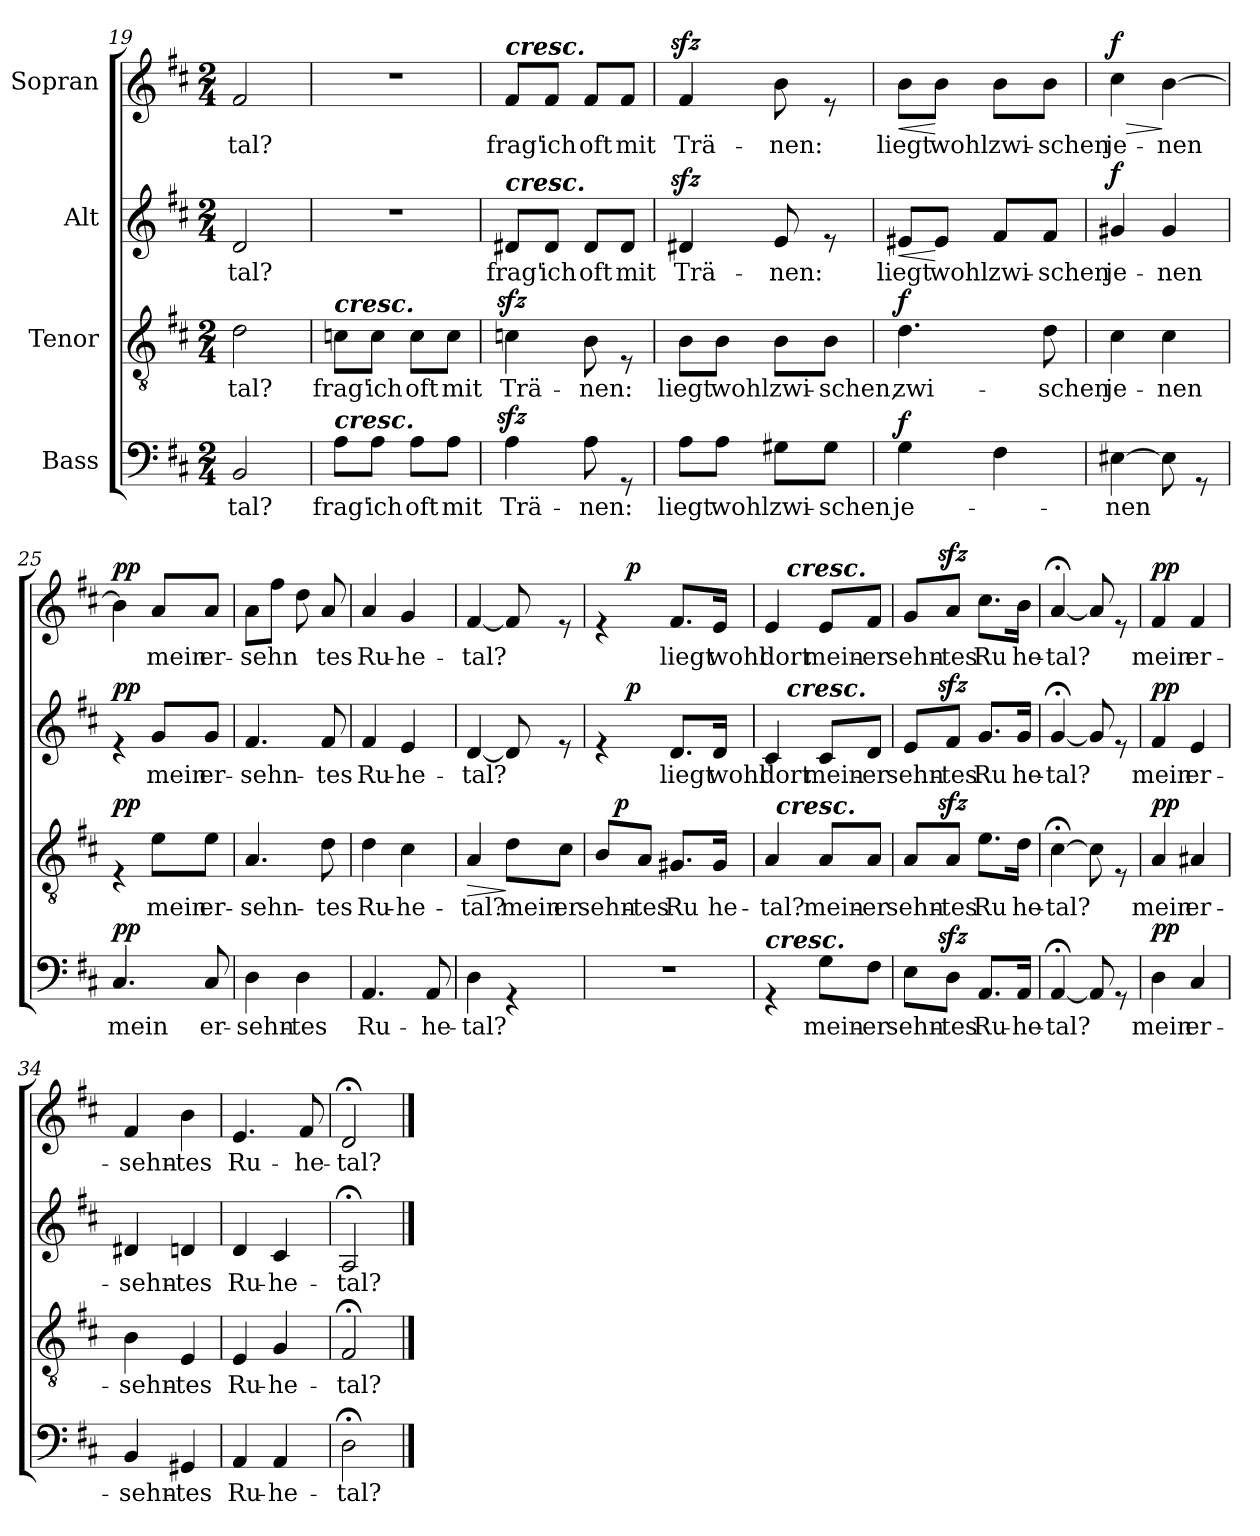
**kern	**text	**dynam	**kern	**text	**dynam	**kern	**text	**dynam	**kern	**text	**dynam
*part4	*part4	*part4	*part3	*part3	*part3	*part2	*part2	*part2	*part1	*part1	*part1
*staff4	*staff4	*staff4	*staff3	*staff3	*staff3	*staff2	*staff2	*staff2	*staff1	*staff1	*staff1
*I"Bass	*	*	*I"Tenor	*	*	*I"Alt	*	*	*I"Sopran	*	*
*clefF4	*	*	*clefGv2	*	*	*clefG2	*	*	*clefG2	*	*
*k[f#c#]	*	*	*k[f#c#]	*	*	*k[f#c#]	*	*	*k[f#c#]	*	*
*D:	*	*	*D:	*	*	*D:	*	*	*D:	*	*
*M2/4	*	*	*M2/4	*	*	*M2/4	*	*	*M2/4	*	*
=19	=19	=19	=19	=19	=19	=19	=19	=19	=19	=19	=19
!	!LO:LY:b	!	!	!LO:LY:b	!	!	!LO:LY:b	!	!	!LO:LY:b	!
2BB/	-tal?	.	2d\	-tal?	.	2d/	tal?	.	2f#/	-tal?	.
=20	=20	=20	=20	=20	=20	=20	=20	=20	=20	=20	=20
!	!	!	!LO:TX:a:Bi:t=cresc.	!	!	!	!	!	!	!	!
!LO:TX:a:Bi:t=cresc.	!	!	!	!	!	!	!	!	!	!	!
!	!LO:LY:b	!	!	!LO:LY:b	!	!	!	!	!	!	!
8A\L	frag'	.	8cn\L	frag'	.	2r	.	.	2r	.	.
!	!LO:LY:b	!	!	!LO:LY:b	!	!	!	!	!	!	!
8A\J	ich	.	8c\J	ich	.	.	.	.	.	.	.
!	!LO:LY:b	!	!	!LO:LY:b	!	!	!	!	!	!	!
8A\L	oft	.	8c\L	oft	.	.	.	.	.	.	.
!	!LO:LY:b	!	!	!LO:LY:b	!	!	!	!	!	!	!
8A\J	mit	.	8c\J	mit	.	.	.	.	.	.	.
=21	=21	=21	=21	=21	=21	=21	=21	=21	=21	=21	=21
!	!	!	!	!	!	!	!	!	!LO:TX:a:Bi:t=cresc.	!	!
!	!	!	!	!	!	!LO:TX:a:Bi:t=cresc.	!	!	!	!	!
!	!LO:LY:b	!	!	!LO:LY:b	!	!	!LO:LY:b	!	!	!LO:LY:b	!
4Azz>\	Trä-	.	4cnzz>\	Trä-	.	8d#X/L	frag'	.	8f#/L	frag'	.
!	!	!	!	!	!	!	!LO:LY:b	!	!	!LO:LY:b	!
.	.	.	.	.	.	8d#/J	ich	.	8f#/J	ich	.
!	!LO:LY:b	!	!	!LO:LY:b	!	!	!LO:LY:b	!	!	!LO:LY:b	!
8A\	-nen:	.	8B\	-nen:	.	8d#/L	oft	.	8f#/L	oft	.
!	!	!	!	!	!	!	!LO:LY:b	!	!	!LO:LY:b	!
8rGG	.	.	8rE	.	.	8d#/J	mit	.	8f#/J	mit	.
=22	=22	=22	=22	=22	=22	=22	=22	=22	=22	=22	=22
!	!LO:LY:b	!	!	!LO:LY:b	!	!	!LO:LY:b	!	!	!LO:LY:b	!
8A\L	liegt	.	8B\L	liegt	.	4d#Xzz>/	Trä-	.	4f#zz>/	Trä-	.
!	!LO:LY:b	!	!	!LO:LY:b	!	!	!	!	!	!	!
8A\J	wohl	.	8B\J	wohl	.	.	.	.	.	.	.
!	!LO:LY:b	!	!	!LO:LY:b	!	!	!LO:LY:b	!	!	!LO:LY:b	!
8G#X\L	zwi-	.	8B\L	zwi-	.	8e/	-nen:	.	8b\	-nen:	.
!	!LO:LY:b	!	!	!LO:LY:b	!	!	!	!	!	!	!
8G#\J	-schen	.	8B\J	-schen,	.	8re	.	.	8re	.	.
=23	=23	=23	=23	=23	=23	=23	=23	=23	=23	=23	=23
!	!LO:LY:b	!LO:DY:a	!	!LO:LY:b	!LO:DY:a	!	!LO:LY:b	!LO:HP:b	!	!LO:LY:b	!LO:HP:b
4G\	je-	f	4.d\	zwi-	f	8e#X/L	liegt	<	8b\L	liegt	<
!	!	!	!	!	!	!	!LO:LY:b	!	!	!LO:LY:b	!
.	.	.	.	.	.	8e#/J	wohl	[	8b\J	wohl	[
!	!	!	!	!	!	!	!LO:LY:b	!	!	!LO:LY:b	!
4F#\	.	.	.	.	.	8f#/L	zwi-	.	8b\L	zwi-	.
!	!	!	!	!LO:LY:b	!	!	!LO:LY:b	!	!	!LO:LY:b	!
.	.	.	8d\	-schen	.	8f#/J	-schen	.	8b\J	-schen	.
=24	=24	=24	=24	=24	=24	=24	=24	=24	=24	=24	=24
!	!LO:LY:b	!	!	!LO:LY:b	!	!	!LO:LY:b	!LO:DY:a	!	!LO:LY:b	!LO:HP:b
!	!	!	!	!	!	!	!	!	!	!	!LO:DY:n=1:a
[>4E#X\	-nen	.	4c#\	je-	.	4g#X/	je-	f	4cc#\	je-	> f
!	!	!	!	!LO:LY:b	!	!	!LO:LY:b	!	!	!LO:LY:b	!
8E#\]	.	.	4c#\	-nen	.	4g#/	-nen	.	[>4b\	-nen	]
8rGG	.	.	.	.	.	.	.	.	.	.	.
!!LO:LB:g=z
=25	=25	=25	=25	=25	=25	=25	=25	=25	=25	=25	=25
!	!LO:LY:b	!LO:DY:a	!	!	!LO:DY:a	!	!	!LO:DY:a	!	!	!LO:DY:a
4.C#/	mein	pp	4rE	.	pp	4re	.	pp	4b\]	.	pp
!	!	!	!	!LO:LY:b	!	!	!LO:LY:b	!	!	!LO:LY:b	!
.	.	.	8e\L	mein	.	8g/L	mein	.	8a/L	mein	.
!	!LO:LY:b	!	!	!LO:LY:b	!	!	!LO:LY:b	!	!	!LO:LY:b	!
8C#/	er-	.	8e\J	er-	.	8g/J	er-	.	8a/J	er-	.
=26	=26	=26	=26	=26	=26	=26	=26	=26	=26	=26	=26
!	!LO:LY:b	!	!	!LO:LY:b	!	!	!LO:LY:b	!	!	!LO:LY:b	!
4D\	-sehn-	.	4.A/	-sehn-	.	4.f#/	-sehn-	.	8a\L	-sehn	.
.	.	.	.	.	.	.	.	.	8ff#\J	.	.
!	!LO:LY:b	!	!	!	!	!	!	!	!	!	!
4D\	-tes	.	.	.	.	.	.	.	8dd\	.	.
!	!	!	!	!LO:LY:b	!	!	!LO:LY:b	!	!	!LO:LY:b	!
.	.	.	8d\	-tes	.	8f#/	-tes	.	8a/	tes	.
!!LO:LB:g=z
=27	=27	=27	=27	=27	=27	=27	=27	=27	=27	=27	=27
!	!LO:LY:b	!	!	!LO:LY:b	!	!	!LO:LY:b	!	!	!LO:LY:b	!
4.AA/	Ru-	.	4d\	Ru-	.	4f#/	Ru-	.	4a/	Ru-	.
!	!	!	!	!LO:LY:b	!	!	!LO:LY:b	!	!	!LO:LY:b	!
.	.	.	4c#\	-he-	.	4e/	-he-	.	4g/	-he-	.
!	!LO:LY:b	!	!	!	!	!	!	!	!	!	!
8AA/	-he-	.	.	.	.	.	.	.	.	.	.
=28	=28	=28	=28	=28	=28	=28	=28	=28	=28	=28	=28
!	!LO:LY:b	!	!	!LO:LY:b	!LO:HP:b	!	!LO:LY:b	!	!	!LO:LY:b	!
4D\	-tal?	.	4A/	-tal?	>	[<4d/	-tal?	.	[<4f#/	-tal?	.
!	!	!	!	!LO:LY:b	!	!	!	!	!	!	!
4rGG	.	.	8d\L	mein	]	8d/]	.	.	8f#/]	.	.
!	!	!	!	!LO:LY:b	!	!	!	!	!	!	!
.	.	.	8c#\J	er	.	8re	.	.	8re	.	.
=29	=29	=29	=29	=29	=29	=29	=29	=29	=29	=29	=29
!	!	!	!	!LO:LY:b	!	!	!	!	!	!	!
*	*	*	*^	*	*	*^	*	*	*^	*	*
2r	.	.	8B/L	16ryy	sehn-	.	4re	16.ryy	.	.	4re	16.ryy	.	.
!	!	!	!	!	!	!LO:DY:a	!	!	!	!	!	!	!	!
.	.	.	.	4..ryy	.	p	.	.	.	.	.	.	.	.
!	!	!	!	!	!	!	!	!	!	!LO:DY:a	!	!	!	!LO:DY:a
.	.	.	.	.	.	.	.	4ryy	.	p	.	4ryy	.	p
!	!	!	!	!	!LO:LY:b	!	!	!	!	!	!	!	!	!
.	.	.	8A/J	.	-tes	.	.	.	.	.	.	.	.	.
!	!	!	!	!	!LO:LY:b	!	!	!	!LO:LY:b	!	!	!	!LO:LY:b	!
.	.	.	8.G#X/L	.	Ru	.	8.d/L	.	liegt	.	8.f#/L	.	liegt	.
.	.	.	.	.	.	.	.	8ryy	.	.	.	8ryy	.	.
!	!	!	!	!	!LO:LY:b	!	!	!	!LO:LY:b	!	!	!	!LO:LY:b	!
.	.	.	16G#/Jk	.	he-	.	16d/Jk	.	wohl	.	16e/Jk	.	wohl	.
.	.	.	.	.	.	.	.	32ryy	.	.	.	32ryy	.	.
=30	=30	=30	=30	=30	=30	=30	=30	=30	=30	=30	=30	=30	=30	=30
!LO:TX:a:Bi:t=cresc.	!	!	!	!	!	!	!	!	!	!	!	!	!	!
!	!	!	!	!	!LO:LY:b	!	!	!	!LO:LY:b	!	!	!	!LO:LY:b	!
4rGG	.	.	4A/	32ryy	-tal?	.	4c#/	16ryy	dort	.	4e/	16ryy	dort	.
!	!	!	!	!LO:TX:a:Bi:t=cresc.	!	!	!	!	!	!	!	!	!	!
.	.	.	.	4...ryy	.	.	.	.	.	.	.	.	.	.
!	!	!	!	!	!	!	!	!	!	!	!	!LO:TX:a:Bi:t=cresc.	!	!
!	!	!	!	!	!	!	!	!LO:TX:a:Bi:t=cresc.	!	!	!	!	!	!
.	.	.	.	.	.	.	.	4..ryy	.	.	.	4..ryy	.	.
!	!LO:LY:b	!	!	!	!LO:LY:b	!	!	!	!LO:LY:b	!	!	!	!LO:LY:b	!
8G\L	mein-	.	8A/L	.	mein-	.	8c#/L	.	mein-	.	8e/L	.	mein-	.
!	!LO:LY:b	!	!	!	!LO:LY:b	!	!	!	!LO:LY:b	!	!	!	!LO:LY:b	!
8F#\J	-er	.	8A/J	.	-er	.	8d/J	.	-er	.	8f#/J	.	-er	.
=31	=31	=31	=31	=31	=31	=31	=31	=31	=31	=31	=31	=31	=31	=31
!	!LO:LY:b	!	!	!	!LO:LY:b	!	!	!	!LO:LY:b	!	!	!	!LO:LY:b	!
*	*	*	*v	*v	*	*	*	*	*	*	*v	*v	*	*
*	*	*	*	*	*	*v	*v	*	*	*	*	*
8E\L	sehn-	.	8A/L	sehn-	.	8e/L	sehn-	.	8g/L	sehn-	.
!	!LO:LY:b	!	!	!LO:LY:b	!	!	!LO:LY:b	!	!	!LO:LY:b	!
8Dzz>\J	-tes	.	8Azz>/J	-tes	.	8f#zz>/J	-tes	.	8azz>/J	-tes	.
!	!LO:LY:b	!	!	!LO:LY:b	!	!	!LO:LY:b	!	!	!LO:LY:b	!
8.AA/L	Ru-	.	8.e\L	Ru	.	8.g/L	Ru	.	8.cc#\L	Ru	.
!	!LO:LY:b	!	!	!LO:LY:b	!	!	!LO:LY:b	!	!	!LO:LY:b	!
16AA/Jk	-he-	.	16d\Jk	he-	.	16g/Jk	he-	.	16b\Jk	he-	.
=32	=32	=32	=32	=32	=32	=32	=32	=32	=32	=32	=32
!	!LO:LY:b	!	!	!LO:LY:b	!	!	!LO:LY:b	!	!	!LO:LY:b	!
[<4AA;/	-tal?	.	[>4c#;<\	-tal?	.	[<4g;/	-tal?	.	[<4a;/	-tal?	.
8AA/]	.	.	8c#\]	.	.	8g/]	.	.	8a/]	.	.
8rGG	.	.	8rE	.	.	8re	.	.	8re	.	.
=33	=33	=33	=33	=33	=33	=33	=33	=33	=33	=33	=33
!	!LO:LY:b	!LO:DY:a	!	!LO:LY:b	!LO:DY:a	!	!LO:LY:b	!LO:DY:a	!	!LO:LY:b	!LO:DY:a
4D\	mein	pp	4A/	mein	pp	4f#/	mein	pp	4f#/	mein	pp
!	!LO:LY:b	!	!	!LO:LY:b	!	!	!LO:LY:b	!	!	!LO:LY:b	!
4C#/	er-	.	4A#X/	er-	.	4e/	er-	.	4f#/	er-	.
=34	=34	=34	=34	=34	=34	=34	=34	=34	=34	=34	=34
!	!LO:LY:b	!	!	!LO:LY:b	!	!	!LO:LY:b	!	!	!LO:LY:b	!
4BB/	-sehn-	.	4B\	-sehn-	.	4d#X/	-sehn-	.	4f#/	-sehn-	.
!	!LO:LY:b	!	!	!LO:LY:b	!	!	!LO:LY:b	!	!	!LO:LY:b	!
4GG#X/	-tes	.	4E/	-tes	.	4dn/	-tes	.	4b\	-tes	.
!!LO:LB:g=z
=35	=35	=35	=35	=35	=35	=35	=35	=35	=35	=35	=35
!	!LO:LY:b	!	!	!LO:LY:b	!	!	!LO:LY:b	!	!	!LO:LY:b	!
4AA/	Ru-	.	4E/	Ru-	.	4d/	Ru-	.	4.e/	Ru-	.
!	!LO:LY:b	!	!	!LO:LY:b	!	!	!LO:LY:b	!	!	!	!
4AA/	-he-	.	4G/	-he-	.	4c#/	-he-	.	.	.	.
!	!	!	!	!	!	!	!	!	!	!LO:LY:b	!
.	.	.	.	.	.	.	.	.	8f#/	-he-	.
=36	=36	=36	=36	=36	=36	=36	=36	=36	=36	=36	=36
!	!LO:LY:b	!	!	!LO:LY:b	!	!	!LO:LY:b	!	!	!LO:LY:b	!
2D;<\	-tal?	.	2F#;/	-tal?	.	2A;/	-tal?	.	2d;/	-tal?	.
==	==	==	==	==	==	==	==	==	==	==	==
*-	*-	*-	*-	*-	*-	*-	*-	*-	*-	*-	*-
